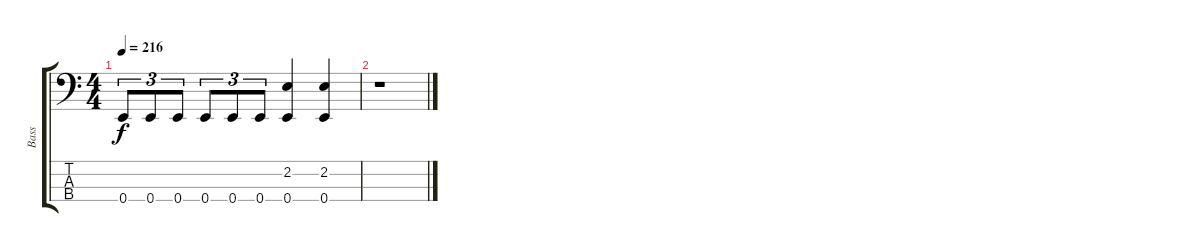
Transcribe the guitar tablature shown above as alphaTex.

\track ("Bass" "Bass") {instrument electricbassfinger}
\staff {score tabs}
\tuning (G2 D2 A1 E1) {hide}
\ts (4 4)
\tempo 216
\clef f4
\ks c
0.4.8{tu (3 2) dy f} 0.4.8{tu (3 2)} 0.4.8{tu (3 2)} 0.4.8{tu (3 2)} 0.4.8{tu (3 2)} 0.4.8{tu (3 2)} (2.2 0.4).4 (2.2 0.4).4 |
r.1
